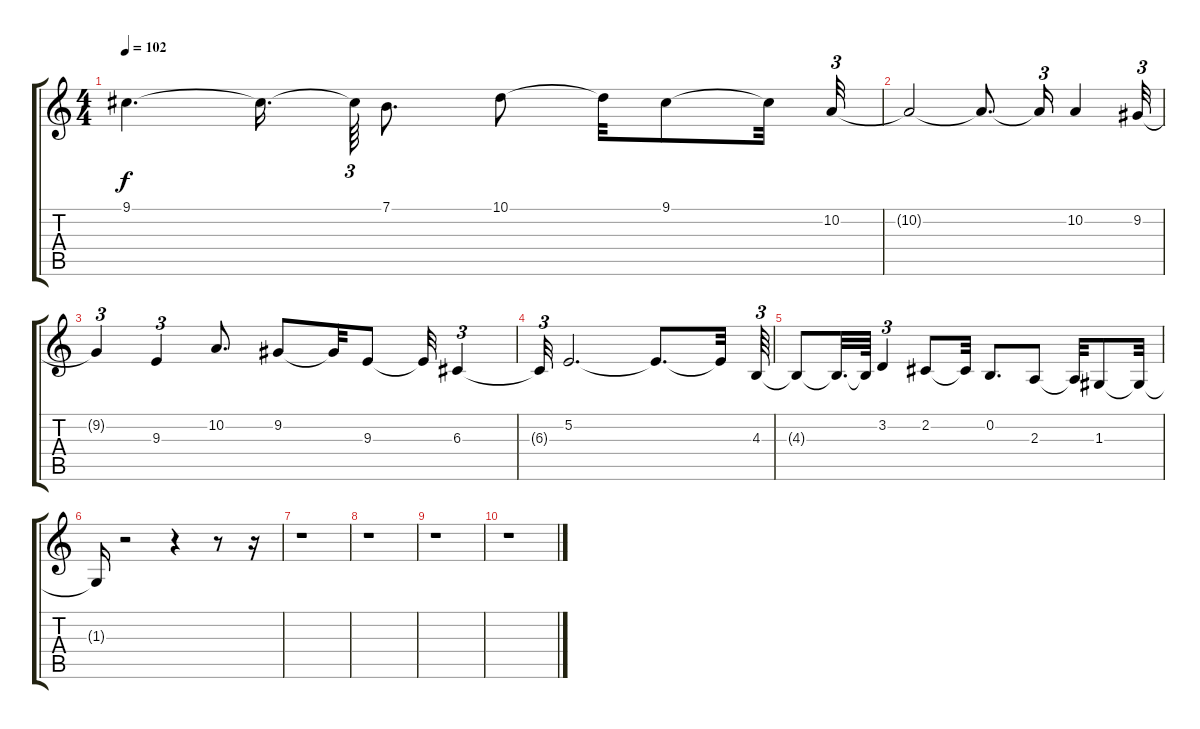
\track "" {instrument frenchhorn}
\staff {score tabs}
\tuning (E4 B3 G3 D3 A2 E2) {hide}
\ts (4 4)
\tempo 102
\clef g2
\ks c
9.1{t}.4{d dy f} 9.1{t}.16{d beam splitsecondary} 9.1{t}.64{tu (3 2)} 7.1.8{d} 10.1.8 10.1{t}.32 9.1.8 9.1{t}.32 10.2.32{tu (3 2)} |
10.2{t}.2 10.2{t}.8{d} 10.2{t}.16{tu (3 2)} 10.2.4 9.2.32{tu (3 2)} |
9.2{t}.4{tu (3 2)} 9.3.4{tu (3 2)} 10.2.8{d} 9.2.8 9.2{t}.32 9.3.8 9.3{t}.32 6.3.4{tu (3 2)} |
6.3{t}.32{tu (3 2)} 5.2.2{d} 5.2{t}.8{d} 5.2{t}.32 4.3.64{tu (3 2)} |
4.3{t}.8 4.3{t}.32{d} 4.3{t}.64 3.2.4{tu (3 2)} 2.2.8 2.2{t}.32 0.2.8{d} 2.3.8 2.3{t}.32 1.3.8 1.3{t}.32 |
1.3{t}.16 r.2 r.4 r.8 r.16 |
r.1 |
r.1 |
r.1 |
r.1
